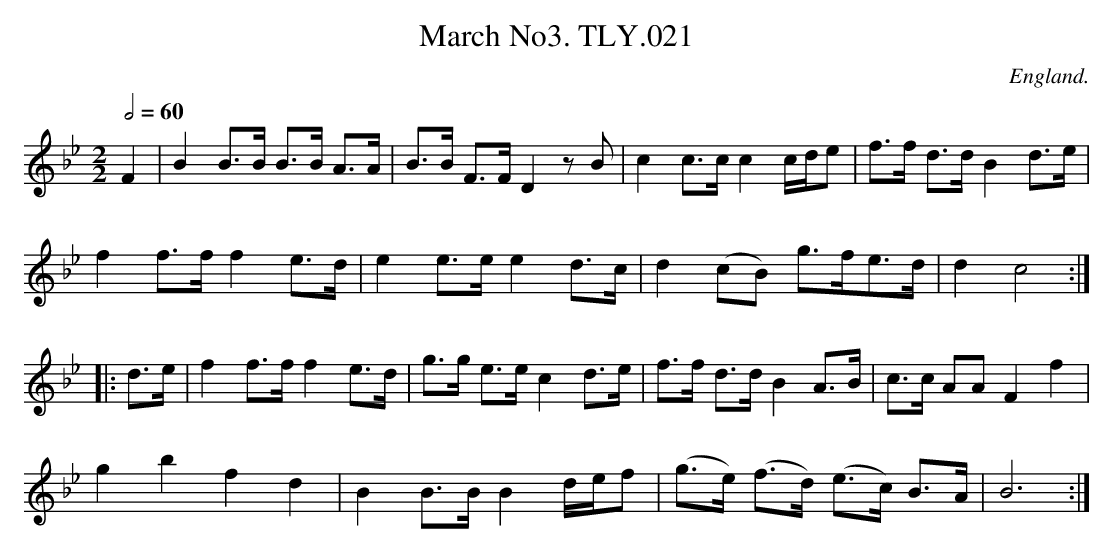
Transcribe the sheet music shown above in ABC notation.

X:1
T:March No3. TLY.021
L:1/8
M:2/2
O:England.
Q:1/2=60
K:Bb
F2|B2B>B B>B A>A|B>B F>F D2 z B|\
c2 c>c c2 c/2d/2e|f>f d>d B2 d>e|!
f2 f>f f2 e>d|e2 e>e e2 d>c|d2 (cB) g>fe>d|d2 c4:|!
|:d>e|f2 f>f f2 e>d|g>g e>e c2 d>e|\
f>f d>d B2 A>B|c>c AA F2 f2|!
g2 b2 f2 d2|B2B>B B2 d/2e/2f|(g>e) (f>d) (e>c) B>A|B6:|
